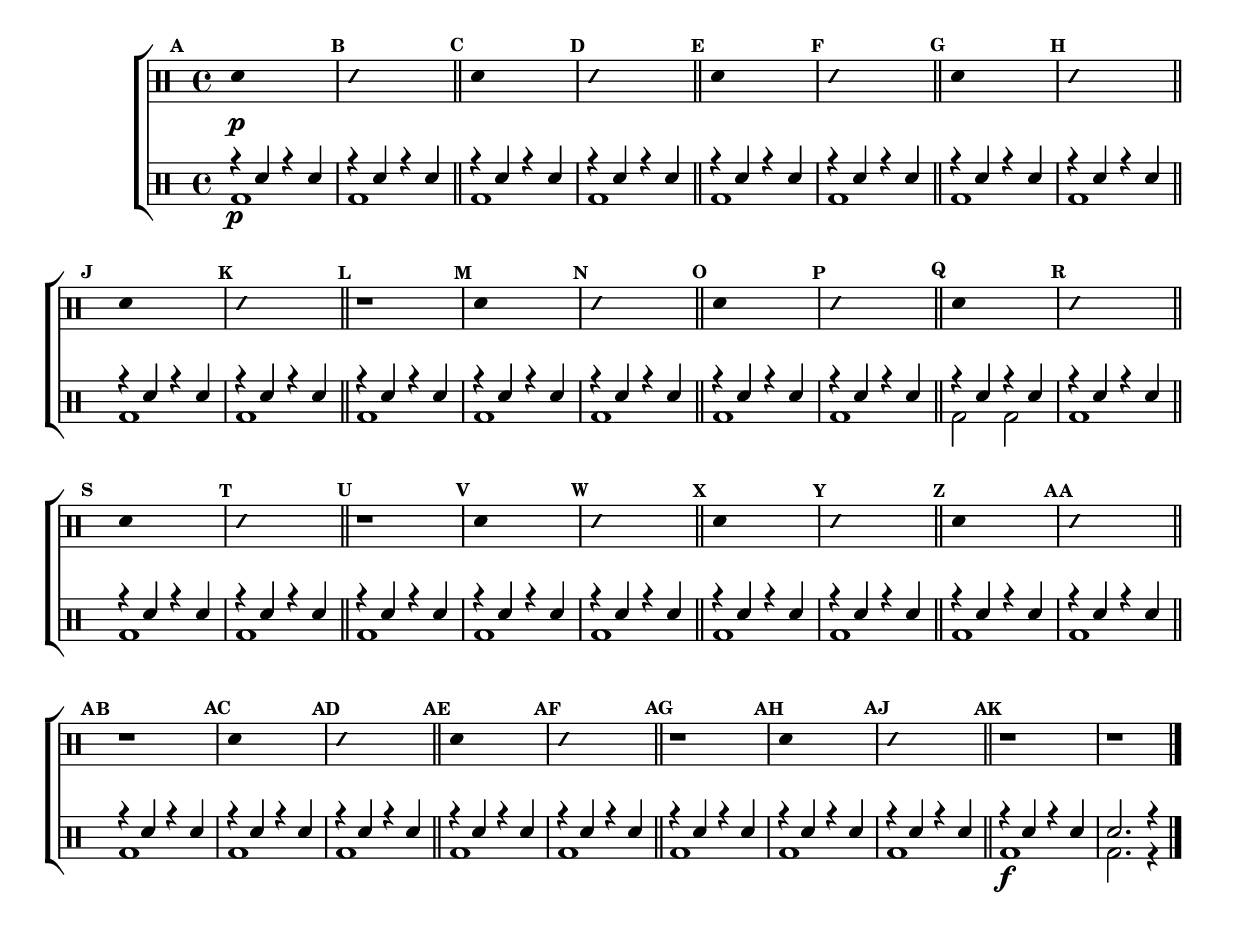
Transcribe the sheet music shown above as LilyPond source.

%-*- coding: utf-8 -*-

\version "2.10.00"

%\header {title = "escala sobre la - parte 3"}

\new ChoirStaff <<

\drummode <<

\drums {
\override Staff.TimeSignature #'style = #'()
\time 4/4 

\override Score.BarNumber #'transparent = ##t
\override Score.RehearsalMark #'font-size = #-2
\set Score.markFormatter = #format-mark-numbers

\context DrumVoice = "1" { }
\context DrumVoice = "2" { }

{ 
%1
\mark \default
\override Stem #'transparent = ##t
sn4\p s2.
\mark \default
\override NoteHead #'style = #'slash
\override NoteHead #'font-size = #-4
sn4 s2.
\revert NoteHead #'style 
\revert NoteHead #'font-size
\bar "||"


%2
\mark \default
\override Stem #'transparent = ##t
sn4 s2.
\mark \default
\override NoteHead #'style = #'slash
\override NoteHead #'font-size = #-4
sn4 s2.
\revert NoteHead #'style 
\revert NoteHead #'font-size
\bar "||"


%3
\mark \default
\override Stem #'transparent = ##t
sn4 s2.
\mark \default
\override NoteHead #'style = #'slash
\override NoteHead #'font-size = #-4
sn4 s2.
\revert NoteHead #'style 
\revert NoteHead #'font-size
\bar "||"


%4
\mark \default
\override Stem #'transparent = ##t
sn4 s2.
\mark \default
\override NoteHead #'style = #'slash
\override NoteHead #'font-size = #-4
sn4 s2.
\revert NoteHead #'style 
\revert NoteHead #'font-size
\bar "||"


%5
\mark \default
\override Stem #'transparent = ##t
sn4 s2.
\mark \default
\override NoteHead #'style = #'slash
\override NoteHead #'font-size = #-4
sn4 s2.
\revert NoteHead #'style 
\revert NoteHead #'font-size
\bar "||"


%6
\mark \default
r1
\mark \default
\override Stem #'transparent = ##t
sn4 s2.
\mark \default
\override NoteHead #'style = #'slash
\override NoteHead #'font-size = #-4
sn4 s2.
\revert NoteHead #'style 
\revert NoteHead #'font-size
\bar "||"


%7
\mark \default
\override Stem #'transparent = ##t
sn4 s2.
\mark \default
\override NoteHead #'style = #'slash
\override NoteHead #'font-size = #-4
sn4 s2.
\revert NoteHead #'style 
\revert NoteHead #'font-size
\bar "||"


%8
\mark \default
\override Stem #'transparent = ##t
sn4 s2.
\mark \default
\override NoteHead #'style = #'slash
\override NoteHead #'font-size = #-4
sn4 s2.
\revert NoteHead #'style 
\revert NoteHead #'font-size
\bar "||"


%9
\mark \default
\override Stem #'transparent = ##t
sn4 s2.
\mark \default
\override NoteHead #'style = #'slash
\override NoteHead #'font-size = #-4
sn4 s2.
\revert NoteHead #'style 
\revert NoteHead #'font-size
\bar "||"


%10
\mark \default
r1
\mark \default
\override Stem #'transparent = ##t
sn4 s2.
\mark \default
\override NoteHead #'style = #'slash
\override NoteHead #'font-size = #-4
sn4 s2.
\revert NoteHead #'style 
\revert NoteHead #'font-size
\bar "||"


%11
\mark \default
\override Stem #'transparent = ##t
sn4 s2.
\mark \default
\override NoteHead #'style = #'slash
\override NoteHead #'font-size = #-4
sn4 s2.
\revert NoteHead #'style 
\revert NoteHead #'font-size
\bar "||"


%12
\mark \default
\override Stem #'transparent = ##t
sn4 s2.
\mark \default
\override NoteHead #'style = #'slash
\override NoteHead #'font-size = #-4
sn4 s2.
\revert NoteHead #'style 
\revert NoteHead #'font-size
\bar "||"


%13
\mark \default
r1
\mark \default
\override Stem #'transparent = ##t
sn4 s2.
\mark \default
\override NoteHead #'style = #'slash
\override NoteHead #'font-size = #-4
sn4 s2.
\revert NoteHead #'style 
\revert NoteHead #'font-size
\bar "||"


%14
\mark \default
\override Stem #'transparent = ##t
sn4 s2.
\mark \default
\override NoteHead #'style = #'slash
\override NoteHead #'font-size = #-4
sn4 s2.
\revert NoteHead #'style 
\revert NoteHead #'font-size
\bar "||"


%15
\mark \default
r1
\mark \default
\override Stem #'transparent = ##t
sn4 s2.
\mark \default
\override NoteHead #'style = #'slash
\override NoteHead #'font-size = #-4
sn4 s2.
\revert NoteHead #'style 
\revert NoteHead #'font-size
\bar "||"


%16
\mark \default
r1 r1



\bar "|."

  
}

}


\drums {

\override Staff.TimeSignature #'style = #'()
\time 4/4 

\override Score.BarNumber #'transparent = ##t
\override Score.RehearsalMark #'font-size = #-2
\set Score.markFormatter = #format-mark-numbers

\context DrumVoice = "1" { }
\context DrumVoice = "2" { }

<<

{
r4\p sn4 r4 sn4
r4 sn4 r4 sn4
r4 sn4 r4 sn4
r4 sn4 r4 sn4
r4 sn4 r4 sn4
r4 sn4 r4 sn4
r4 sn4 r4 sn4
r4 sn4 r4 sn4
r4 sn4 r4 sn4
r4 sn4 r4 sn4
r4 sn4 r4 sn4
r4 sn4 r4 sn4
r4 sn4 r4 sn4
r4 sn4 r4 sn4
r4 sn4 r4 sn4
r4 sn4 r4 sn4
r4 sn4 r4 sn4
r4 sn4 r4 sn4
r4 sn4 r4 sn4
r4 sn4 r4 sn4
r4 sn4 r4 sn4
r4 sn4 r4 sn4
r4 sn4 r4 sn4
r4 sn4 r4 sn4
r4 sn4 r4 sn4
r4 sn4 r4 sn4
r4 sn4 r4 sn4
r4 sn4 r4 sn4
r4 sn4 r4 sn4
r4 sn4 r4 sn4
r4 sn4 r4 sn4
r4 sn4 r4 sn4
r4 sn4 r4 sn4
r4 sn4 r4 sn4
r4\f sn4 r4 sn4
sn2. r4 



  
}

\\

{

bd1 bd1 bd1 bd1 bd1 bd1 bd1 bd1 bd1 bd1

bd1 bd1 bd1 bd1 bd1 bd2 bd2 bd1 bd1 bd1 bd1

bd1 bd1 bd1 bd1 bd1 bd1 bd1 bd1 bd1 bd1 bd1

bd bd bd bd bd2. r4

}

>>

}

>>

>>